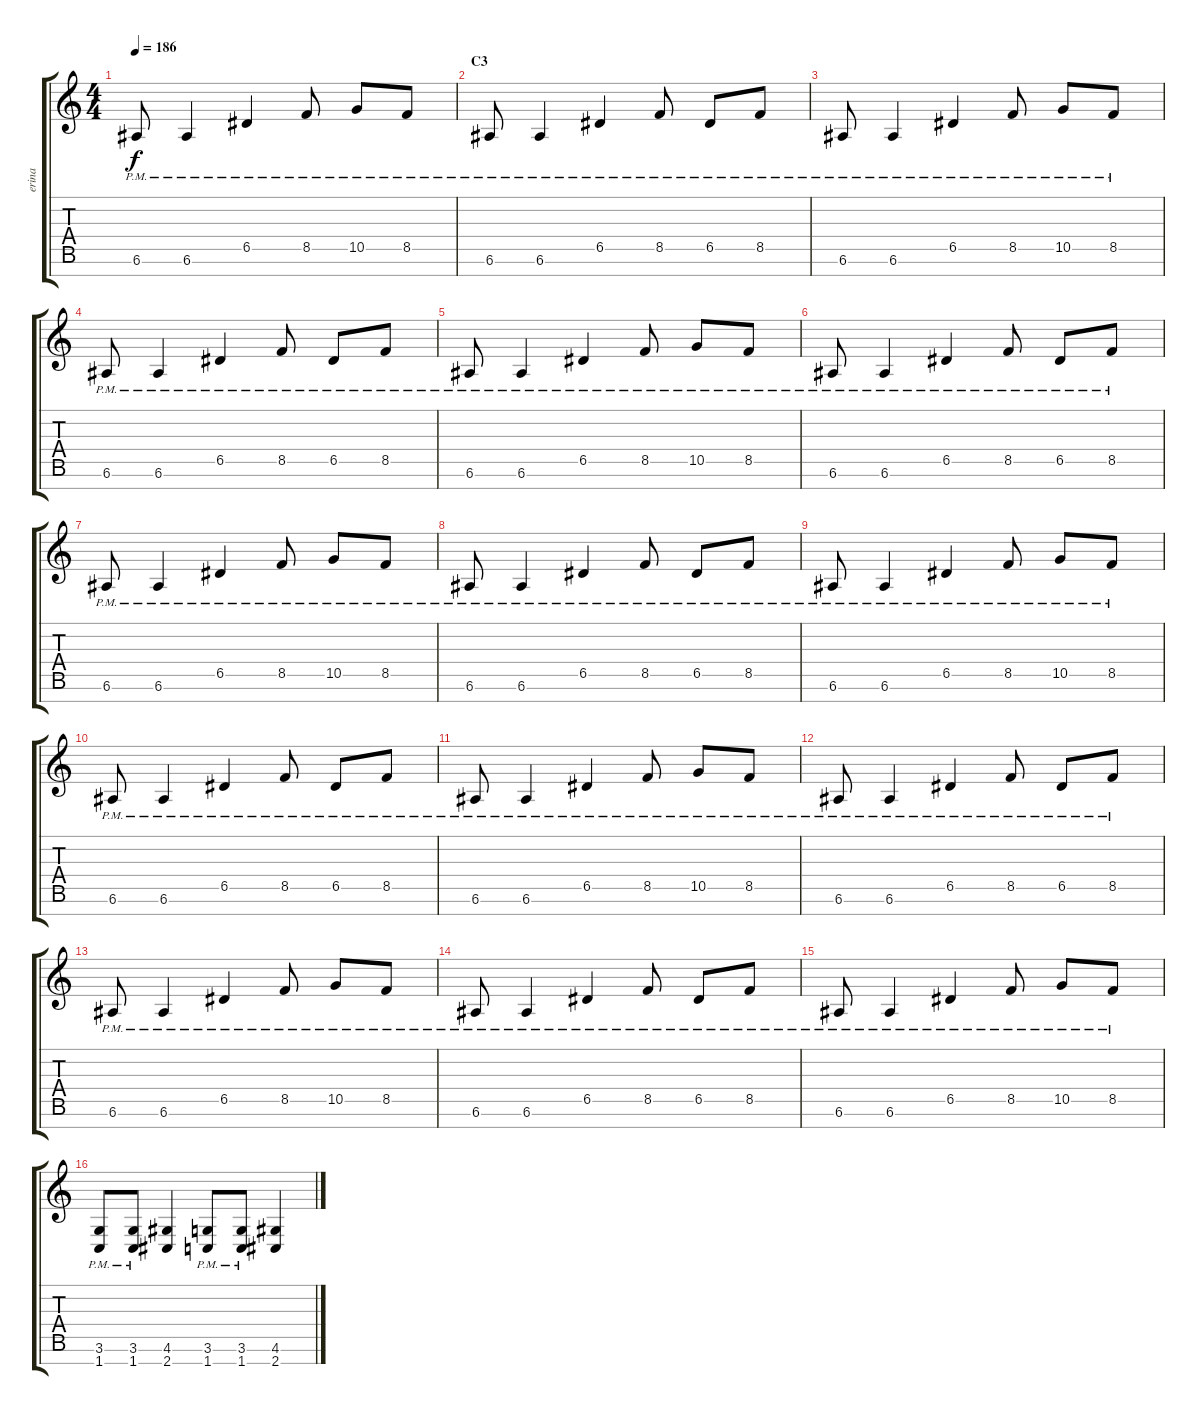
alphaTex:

\track ("erina" "erina") {instrument distortionguitar}
\staff {score tabs}
\tuning (E4 B3 G3 D3 A2 E2 B1) {hide}
\ts (4 4)
\tempo 186
\clef g2
\ks c
6.6{pm}.8{dy f} 6.6{pm}.4 6.5{pm}.4 8.5{pm}.8 10.5{pm}.8 8.5{pm}.8 |
\section ("" "C3")
6.6{pm}.8 6.6{pm}.4 6.5{pm}.4 8.5{pm}.8 6.5{pm}.8 8.5{pm}.8 |
6.6{pm}.8 6.6{pm}.4 6.5{pm}.4 8.5{pm}.8 10.5{pm}.8 8.5{pm}.8 |
6.6{pm}.8 6.6{pm}.4 6.5{pm}.4 8.5{pm}.8 6.5{pm}.8 8.5{pm}.8 |
6.6{pm}.8 6.6{pm}.4 6.5{pm}.4 8.5{pm}.8 10.5{pm}.8 8.5{pm}.8 |
6.6{pm}.8 6.6{pm}.4 6.5{pm}.4 8.5{pm}.8 6.5{pm}.8 8.5{pm}.8 |
6.6{pm}.8 6.6{pm}.4 6.5{pm}.4 8.5{pm}.8 10.5{pm}.8 8.5{pm}.8 |
6.6{pm}.8 6.6{pm}.4 6.5{pm}.4 8.5{pm}.8 6.5{pm}.8 8.5{pm}.8 |
6.6{pm}.8 6.6{pm}.4 6.5{pm}.4 8.5{pm}.8 10.5{pm}.8 8.5{pm}.8 |
6.6{pm}.8 6.6{pm}.4 6.5{pm}.4 8.5{pm}.8 6.5{pm}.8 8.5{pm}.8 |
6.6{pm}.8 6.6{pm}.4 6.5{pm}.4 8.5{pm}.8 10.5{pm}.8 8.5{pm}.8 |
6.6{pm}.8 6.6{pm}.4 6.5{pm}.4 8.5{pm}.8 6.5{pm}.8 8.5{pm}.8 |
6.6{pm}.8 6.6{pm}.4 6.5{pm}.4 8.5{pm}.8 10.5{pm}.8 8.5{pm}.8 |
6.6{pm}.8 6.6{pm}.4 6.5{pm}.4 8.5{pm}.8 6.5{pm}.8 8.5{pm}.8 |
6.6{pm}.8 6.6{pm}.4 6.5{pm}.4 8.5{pm}.8 10.5{pm}.8 8.5{pm}.8 |
(3.6{pm} 1.7{pm}).8 (3.6{pm} 1.7{pm}).8 (4.6 2.7).4 (3.6{pm} 1.7{pm}).8 (3.6{pm} 1.7{pm}).8 (4.6 2.7).4
